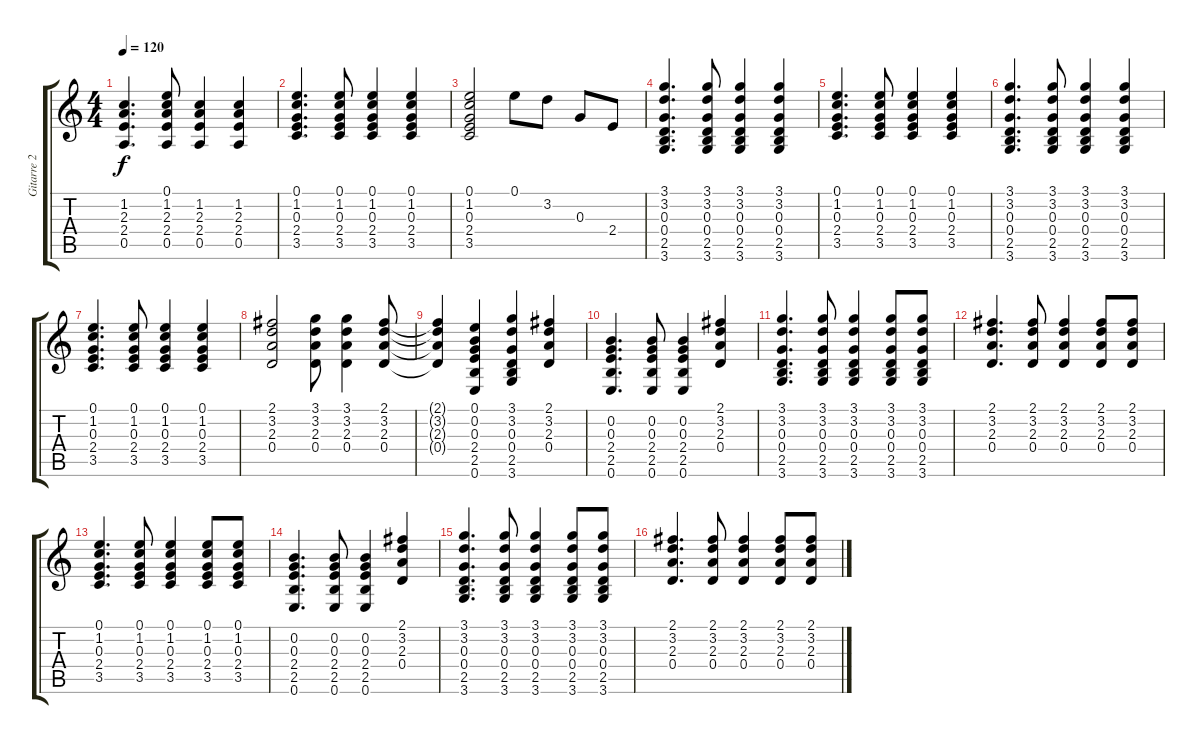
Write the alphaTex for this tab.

\track ("Gitarre 2" "Gitarre 2") {instrument acousticguitarnylon}
\staff {score tabs}
\tuning (E4 B3 G3 D3 A2 E2) {hide}
\ts (4 4)
\tempo 120
\clef g2
\ks c
(1.2 2.3 2.4 0.5).4{d dy f} (0.1 1.2 2.3 2.4 0.5).8 (1.2 2.3 2.4 0.5).4 (1.2 2.3 2.4 0.5).4 |
(0.1 1.2 0.3 2.4 3.5).4{d} (0.1 1.2 0.3 2.4 3.5).8 (0.1 1.2 0.3 2.4 3.5).4 (0.1 1.2 0.3 2.4 3.5).4 |
(0.1 1.2 0.3 2.4 3.5).2 0.1.8 3.2.8 0.3.8 2.4.8 |
(3.1 3.2 0.3 0.4 2.5 3.6).4{d} (3.1 3.2 0.3 0.4 2.5 3.6).8 (3.1 3.2 0.3 0.4 2.5 3.6).4 (3.1 3.2 0.3 0.4 2.5 3.6).4 |
(0.1 1.2 0.3 2.4 3.5).4{d} (0.1 1.2 0.3 2.4 3.5).8 (0.1 1.2 0.3 2.4 3.5).4 (0.1 1.2 0.3 2.4 3.5).4 |
(3.1 3.2 0.3 0.4 2.5 3.6).4{d} (3.1 3.2 0.3 0.4 2.5 3.6).8 (3.1 3.2 0.3 0.4 2.5 3.6).4 (3.1 3.2 0.3 0.4 2.5 3.6).4 |
(0.1 1.2 0.3 2.4 3.5).4{d} (0.1 1.2 0.3 2.4 3.5).8 (0.1 1.2 0.3 2.4 3.5).4 (0.1 1.2 0.3 2.4 3.5).4 |
(2.1 3.2 2.3 0.4).2 (3.1 3.2 2.3 0.4).8 (3.1 3.2 2.3 0.4).4 (2.1 3.2 2.3 0.4).8 |
(2.1{t} 3.2{t} 2.3{t} 0.4{t}).4 (0.1 0.2 0.3 2.4 2.5 0.6).4 (3.1 3.2 0.3 0.4 2.5 3.6).4 (2.1 3.2 2.3 0.4).4 |
(0.2 0.3 2.4 2.5 0.6).4{d} (0.2 0.3 2.4 2.5 0.6).8 (0.2 0.3 2.4 2.5 0.6).4 (2.1 3.2 2.3 0.4).4 |
(3.1 3.2 0.3 0.4 2.5 3.6).4{d} (3.1 3.2 0.3 0.4 2.5 3.6).8 (3.1 3.2 0.3 0.4 2.5 3.6).4 (3.1 3.2 0.3 0.4 2.5 3.6).8 (3.1 3.2 0.3 0.4 2.5 3.6).8 |
(2.1 3.2 2.3 0.4).4{d} (2.1 3.2 2.3 0.4).8 (2.1 3.2 2.3 0.4).4 (2.1 3.2 2.3 0.4).8 (2.1 3.2 2.3 0.4).8 |
(0.1 1.2 0.3 2.4 3.5).4{d} (0.1 1.2 0.3 2.4 3.5).8 (0.1 1.2 0.3 2.4 3.5).4 (0.1 1.2 0.3 2.4 3.5).8 (0.1 1.2 0.3 2.4 3.5).8 |
(0.2 0.3 2.4 2.5 0.6).4{d} (0.2 0.3 2.4 2.5 0.6).8 (0.2 0.3 2.4 2.5 0.6).4 (2.1 3.2 2.3 0.4).4 |
(3.1 3.2 0.3 0.4 2.5 3.6).4{d} (3.1 3.2 0.3 0.4 2.5 3.6).8 (3.1 3.2 0.3 0.4 2.5 3.6).4 (3.1 3.2 0.3 0.4 2.5 3.6).8 (3.1 3.2 0.3 0.4 2.5 3.6).8 |
(2.1 3.2 2.3 0.4).4{d} (2.1 3.2 2.3 0.4).8 (2.1 3.2 2.3 0.4).4 (2.1 3.2 2.3 0.4).8 (2.1 3.2 2.3 0.4).8
